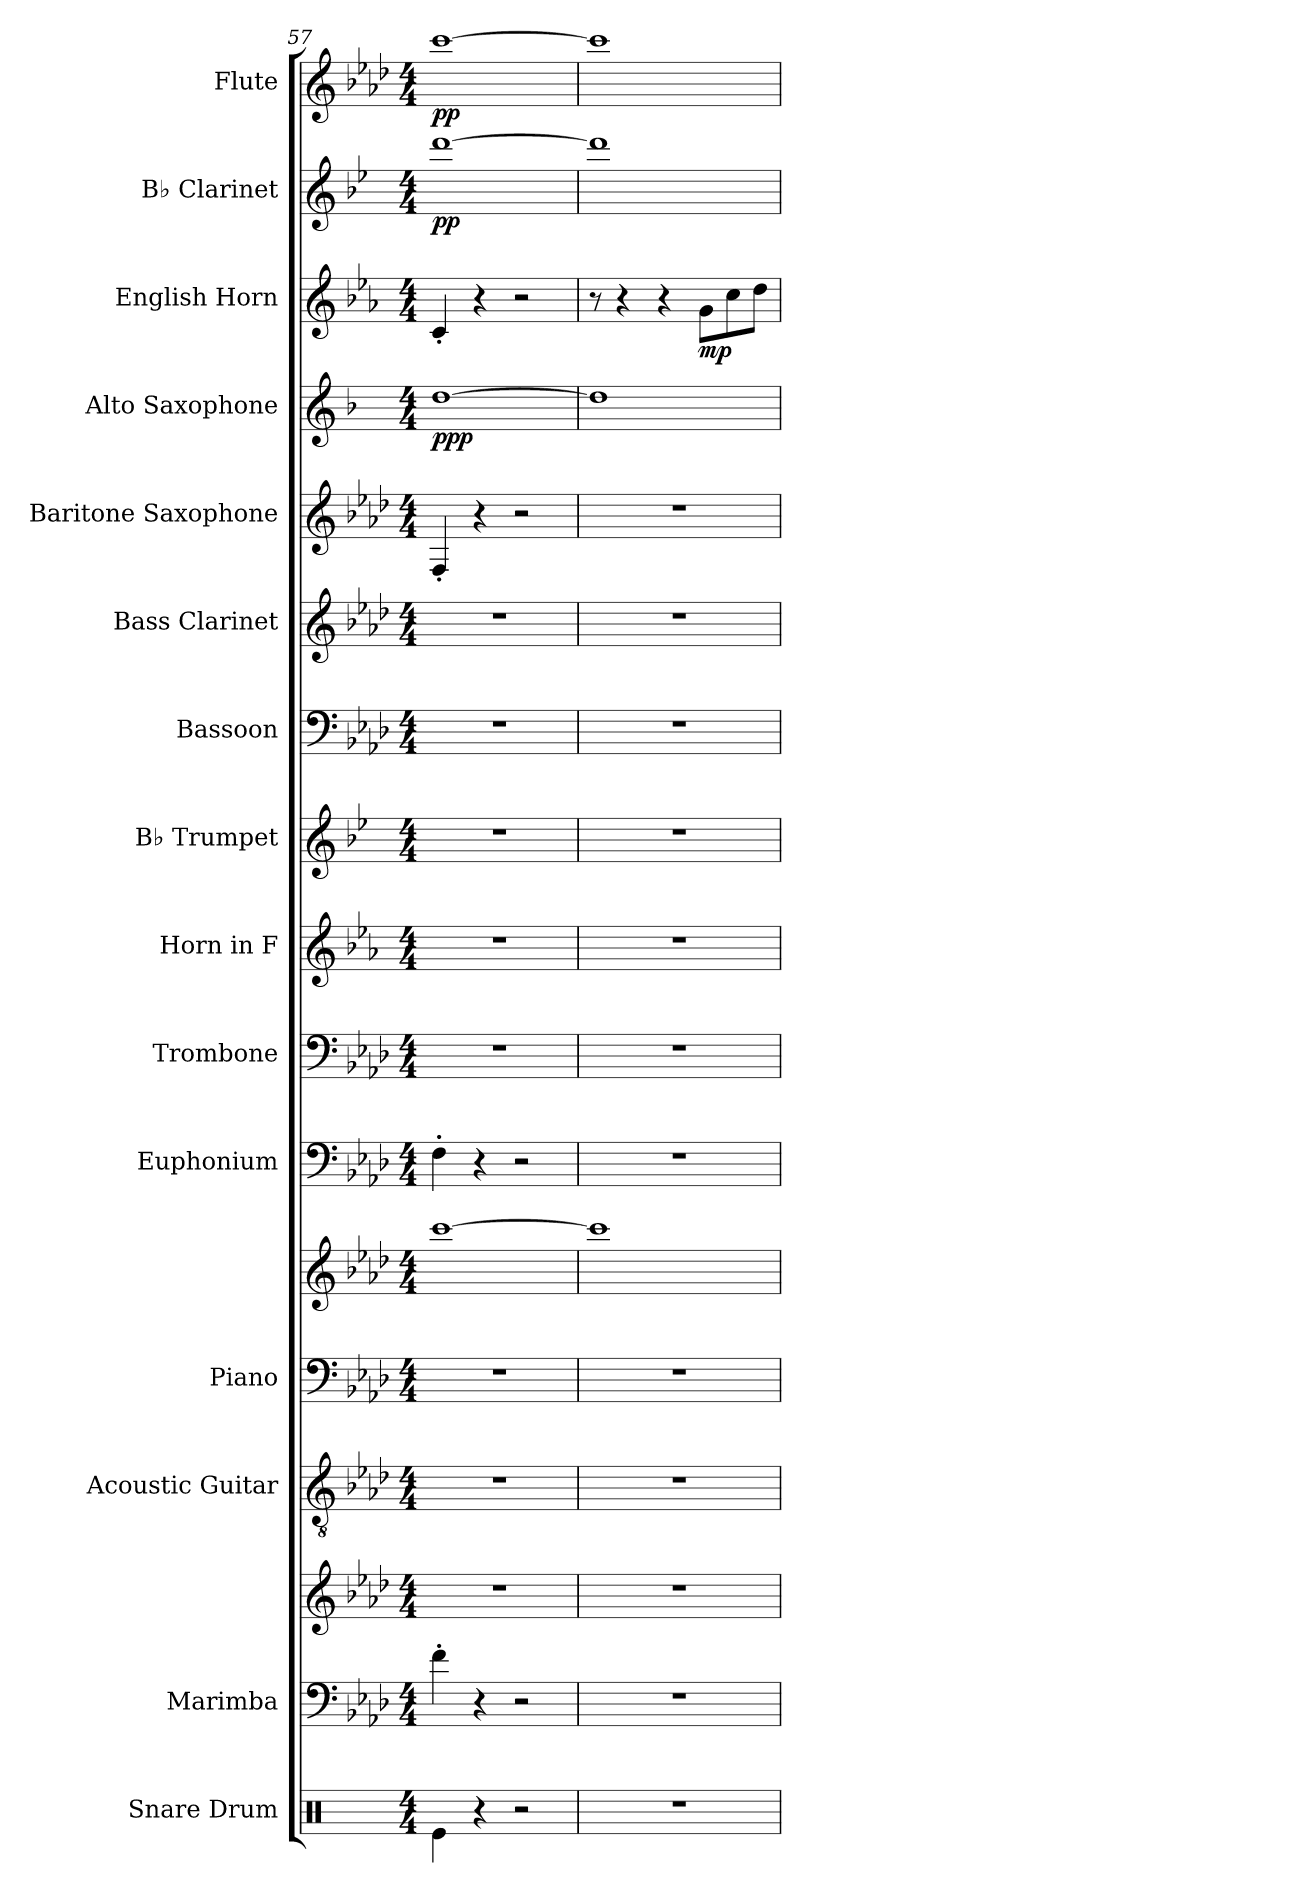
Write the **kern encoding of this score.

**kern	**kern	**kern	**kern	**kern	**kern	**kern	**kern	**kern	**kern	**kern	**kern	**kern	**kern	**dynam	**kern	**dynam	**kern	**dynam	**kern	**dynam
*part15	*part14	*part14	*part13	*part12	*part12	*part11	*part10	*part9	*part8	*part7	*part6	*part5	*part4	*part4	*part3	*part3	*part2	*part2	*part1	*part1
*staff17	*staff16	*staff15	*staff14	*staff13	*staff12	*staff11	*staff10	*staff9	*staff8	*staff7	*staff6	*staff5	*staff4	*staff4	*staff3	*staff3	*staff2	*staff2	*staff1	*staff1
*I"Snare Drum	*I"Marimba	*	*I"Acoustic Guitar	*I"Piano	*	*I"Euphonium	*I"Trombone	*I"Horn in F	*I"B♭ Trumpet	*I"Bassoon	*I"Bass Clarinet	*I"Baritone Saxophone	*I"Alto Saxophone	*	*I"English Horn	*	*I"B♭ Clarinet	*	*I"Flute	*
*I'Sn. Dr.	*I'Mrm.	*	*I'Guit.	*I'Pno.	*	*I'Eu.	*I'Trb.	*	*I'B♭ Tpt.	*I'Bsn.	*I'B. Cl.	*I'Bar. Sax.	*I'A. Sax.	*	*I'E. Hn.	*	*I'B♭ Cl.	*	*I'Fl.	*
*clefX	*clefF4	*clefG2	*clefGv2	*clefF4	*clefG2	*clefF4	*clefF4	*clefG2	*clefG2	*clefF4	*clefG2	*clefG2	*clefG2	*	*clefG2	*	*clefG2	*	*clefG2	*
*	*	*	*	*	*	*	*	*ITrd4c7	*ITrd1c2	*	*ITrd8c14	*ITrd12c21	*ITrd5c9	*	*ITrd4c7	*	*ITrd1c2	*	*	*
*k[]	*k[b-e-a-d-]	*k[b-e-a-d-]	*k[b-e-a-d-]	*k[b-e-a-d-]	*k[b-e-a-d-]	*k[b-e-a-d-]	*k[b-e-a-d-]	*k[b-e-a-d-]	*k[b-e-a-d-]	*k[b-e-a-d-]	*k[b-e-a-d-]	*k[b-e-a-d-]	*k[b-e-a-d-]	*	*k[b-e-a-d-]	*	*k[b-e-a-d-]	*	*k[b-e-a-d-]	*
*M4/4	*M4/4	*M4/4	*M4/4	*M4/4	*M4/4	*M4/4	*M4/4	*M4/4	*M4/4	*M4/4	*M4/4	*M4/4	*M4/4	*	*M4/4	*	*M4/4	*	*M4/4	*
*MM80	*MM80	*MM80	*MM80	*MM80	*MM80	*MM80	*MM80	*MM80	*MM80	*MM80	*MM80	*MM80	*MM80	*	*MM80	*	*MM80	*	*MM80	*
=57	=57	=57	=57	=57	=57	=57	=57	=57	=57	=57	=57	=57	=57	=57	=57	=57	=57	=57	=57	=57
!	!	!	!	!	!	!	!	!	!	!	!	!	!	!LO:DY:b	!	!	!	!LO:DY:b	!	!LO:DY:b
4Re\	4f'\	1r	1r	1r	[1ccc	4F'\	1r	1r	1r	1r	1r	4FF'/	[1f	ppp	4F'/	.	[1ccc	pp	[1ccc	pp
4r	4r	.	.	.	.	4r	.	.	.	.	.	4r	.	.	4r	.	.	.	.	.
2r	2r	.	.	.	.	2r	.	.	.	.	.	2r	.	.	2r	.	.	.	.	.
=58	=58	=58	=58	=58	=58	=58	=58	=58	=58	=58	=58	=58	=58	=58	=58	=58	=58	=58	=58	=58
1r	1r	1r	1r	1r	1ccc]	1r	1r	1r	1r	1r	1r	1r	1f]	.	8r	.	1ccc]	.	1ccc]	.
.	.	.	.	.	.	.	.	.	.	.	.	.	.	.	4r	.	.	.	.	.
.	.	.	.	.	.	.	.	.	.	.	.	.	.	.	4r	.	.	.	.	.
!	!	!	!	!	!	!	!	!	!	!	!	!	!	!	!	!LO:DY:b	!	!	!	!
.	.	.	.	.	.	.	.	.	.	.	.	.	.	.	8c\L	mp	.	.	.	.
.	.	.	.	.	.	.	.	.	.	.	.	.	.	.	8f\	.	.	.	.	.
.	.	.	.	.	.	.	.	.	.	.	.	.	.	.	8g\J	.	.	.	.	.
=	=	=	=	=	=	=	=	=	=	=	=	=	=	=	=	=	=	=	=	=
*-	*-	*-	*-	*-	*-	*-	*-	*-	*-	*-	*-	*-	*-	*-	*-	*-	*-	*-	*-	*-
